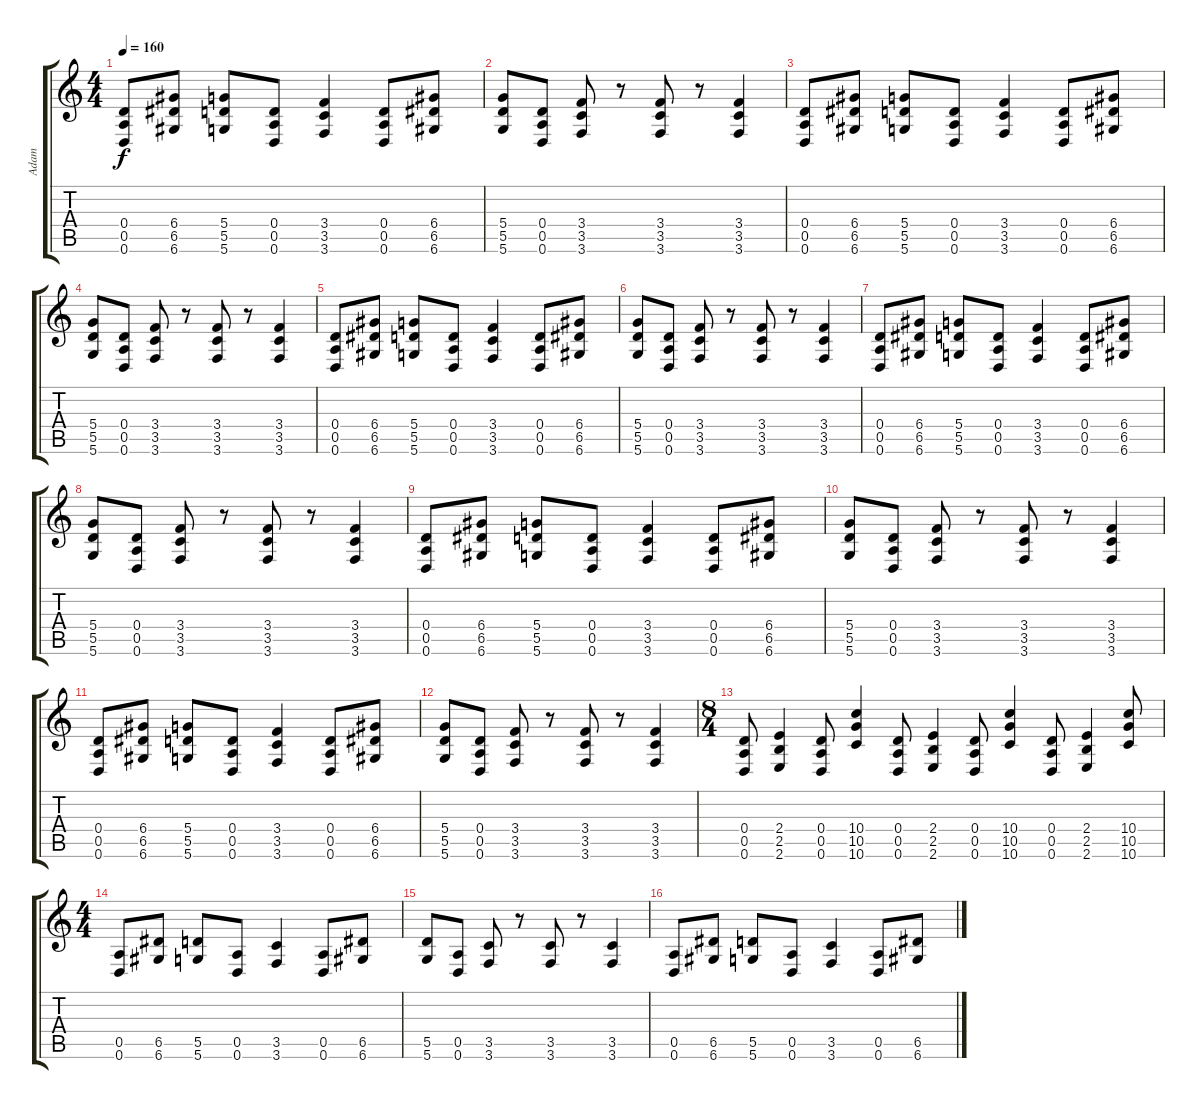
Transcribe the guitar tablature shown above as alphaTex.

\track ("Adam" "Adam") {instrument overdrivenguitar}
\staff {score tabs}
\tuning (E4 B3 G3 D3 A2 D2) {hide}
\ts (4 4)
\tempo 160
\clef g2
\ks c
(0.4 0.5 0.6).8{dy f} (6.4 6.5 6.6).8 (5.4 5.5 5.6).8 (0.4 0.5 0.6).8 (3.4 3.5 3.6).4 (0.4 0.5 0.6).8 (6.4 6.5 6.6).8 |
(5.4 5.5 5.6).8 (0.4 0.5 0.6).8 (3.4 3.5 3.6).8 r.8 (3.4 3.5 3.6).8 r.8 (3.4 3.5 3.6).4 |
(0.4 0.5 0.6).8 (6.4 6.5 6.6).8 (5.4 5.5 5.6).8 (0.4 0.5 0.6).8 (3.4 3.5 3.6).4 (0.4 0.5 0.6).8 (6.4 6.5 6.6).8 |
(5.4 5.5 5.6).8 (0.4 0.5 0.6).8 (3.4 3.5 3.6).8 r.8 (3.4 3.5 3.6).8 r.8 (3.4 3.5 3.6).4 |
(0.4 0.5 0.6).8 (6.4 6.5 6.6).8 (5.4 5.5 5.6).8 (0.4 0.5 0.6).8 (3.4 3.5 3.6).4 (0.4 0.5 0.6).8 (6.4 6.5 6.6).8 |
(5.4 5.5 5.6).8 (0.4 0.5 0.6).8 (3.4 3.5 3.6).8 r.8 (3.4 3.5 3.6).8 r.8 (3.4 3.5 3.6).4 |
(0.4 0.5 0.6).8 (6.4 6.5 6.6).8 (5.4 5.5 5.6).8 (0.4 0.5 0.6).8 (3.4 3.5 3.6).4 (0.4 0.5 0.6).8 (6.4 6.5 6.6).8 |
(5.4 5.5 5.6).8 (0.4 0.5 0.6).8 (3.4 3.5 3.6).8 r.8 (3.4 3.5 3.6).8 r.8 (3.4 3.5 3.6).4 |
(0.4 0.5 0.6).8 (6.4 6.5 6.6).8 (5.4 5.5 5.6).8 (0.4 0.5 0.6).8 (3.4 3.5 3.6).4 (0.4 0.5 0.6).8 (6.4 6.5 6.6).8 |
(5.4 5.5 5.6).8 (0.4 0.5 0.6).8 (3.4 3.5 3.6).8 r.8 (3.4 3.5 3.6).8 r.8 (3.4 3.5 3.6).4 |
(0.4 0.5 0.6).8 (6.4 6.5 6.6).8 (5.4 5.5 5.6).8 (0.4 0.5 0.6).8 (3.4 3.5 3.6).4 (0.4 0.5 0.6).8 (6.4 6.5 6.6).8 |
(5.4 5.5 5.6).8 (0.4 0.5 0.6).8 (3.4 3.5 3.6).8 r.8 (3.4 3.5 3.6).8 r.8 (3.4 3.5 3.6).4 |
\ts (8 4)
(0.4 0.5 0.6).8 (2.4 2.5 2.6).4 (0.4 0.5 0.6).8 (10.4 10.5 10.6).4 (0.4 0.5 0.6).8 (2.4 2.5 2.6).4 (0.4 0.5 0.6).8 (10.4 10.5 10.6).4 (0.4 0.5 0.6).8 (2.4 2.5 2.6).4 (10.4 10.5 10.6).8 |
\ts (4 4)
(0.5 0.6).8 (6.5 6.6).8 (5.5 5.6).8 (0.5 0.6).8 (3.5 3.6).4 (0.5 0.6).8 (6.5 6.6).8 |
(5.5 5.6).8 (0.5 0.6).8 (3.5 3.6).8 r.8 (3.5 3.6).8 r.8 (3.5 3.6).4 |
(0.5 0.6).8 (6.5 6.6).8 (5.5 5.6).8 (0.5 0.6).8 (3.5 3.6).4 (0.5 0.6).8 (6.5 6.6).8
